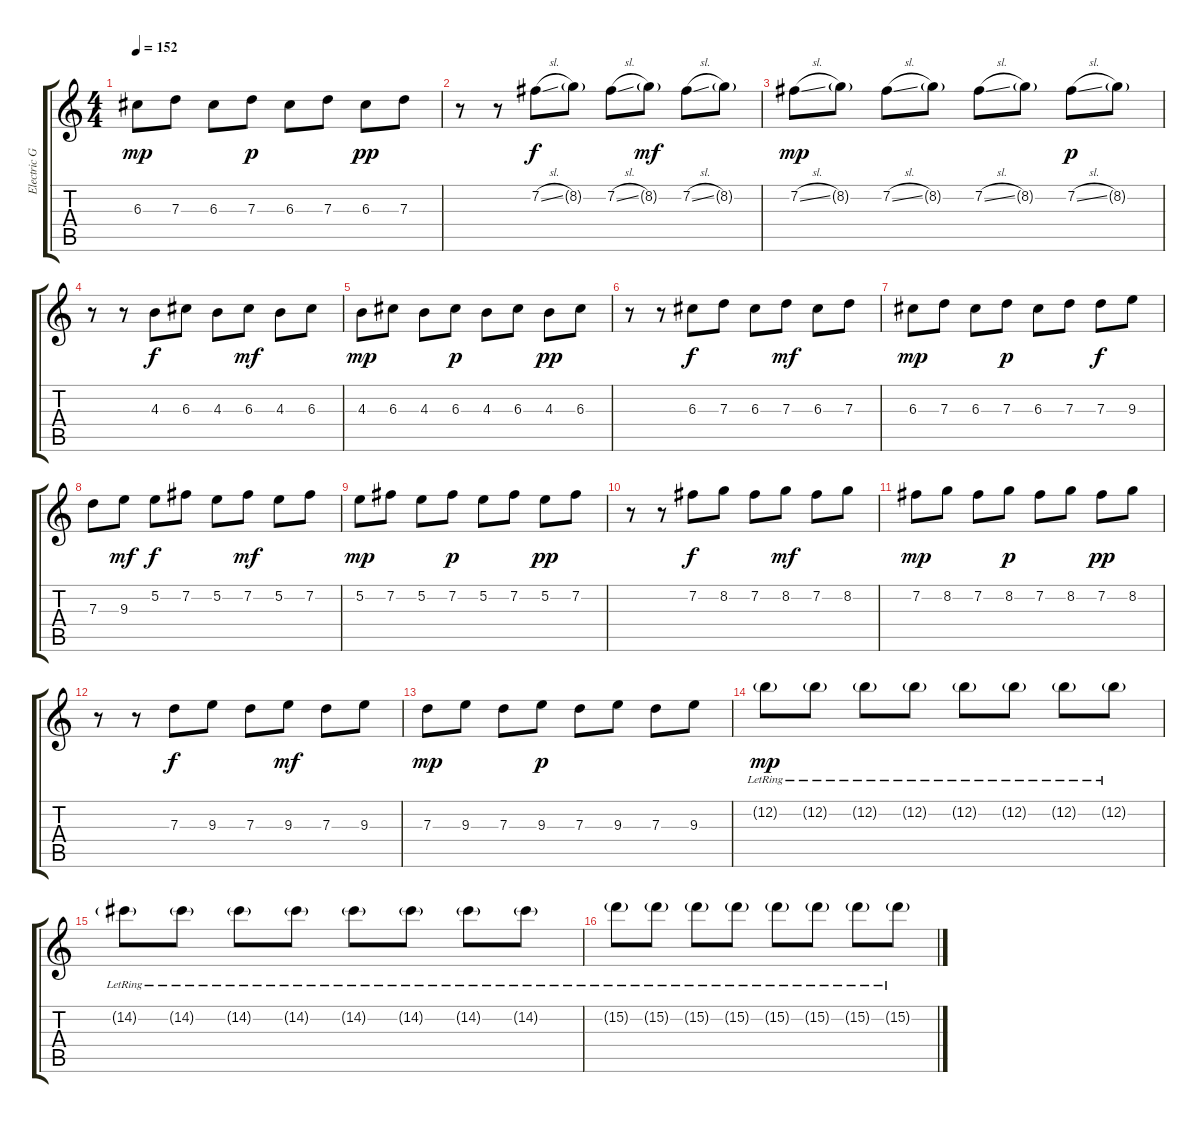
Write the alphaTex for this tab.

\track ("Electric Guitar (Delay)" "Electric G") {instrument electricguitarclean}
\staff {score tabs}
\tuning (E4 B3 G3 D3 A2 E2) {hide}
\ts (4 4)
\tempo 152
\clef g2
\ks c
6.3.8{dy mp} 7.3.8 6.3.8 7.3.8{dy p} 6.3.8 7.3.8 6.3.8{dy pp} 7.3.8 |
r.8 r.8 7.2{sl}.8{dy f} 8.2{g}.8 7.2{sl}.8 8.2{g}.8{dy mf} 7.2{sl}.8 8.2{g}.8 |
7.2{sl}.8{dy mp} 8.2{g}.8 7.2{sl}.8 8.2{g}.8 7.2{sl}.8 8.2{g}.8 7.2{sl}.8{dy p} 8.2{g}.8 |
r.8 r.8 4.3.8{dy f} 6.3.8 4.3.8 6.3.8{dy mf} 4.3.8 6.3.8 |
4.3.8{dy mp} 6.3.8 4.3.8 6.3.8{dy p} 4.3.8 6.3.8 4.3.8{dy pp} 6.3.8 |
r.8 r.8 6.3.8{dy f} 7.3.8 6.3.8 7.3.8{dy mf} 6.3.8 7.3.8 |
6.3.8{dy mp} 7.3.8 6.3.8 7.3.8{dy p} 6.3.8 7.3.8 7.3.8{dy f} 9.3.8 |
7.3.8 9.3.8{dy mf} 5.2.8{dy f} 7.2.8 5.2.8 7.2.8{dy mf} 5.2.8 7.2.8 |
5.2.8{dy mp} 7.2.8 5.2.8 7.2.8{dy p} 5.2.8 7.2.8 5.2.8{dy pp} 7.2.8 |
r.8 r.8 7.2.8{dy f} 8.2.8 7.2.8 8.2.8{dy mf} 7.2.8 8.2.8 |
7.2.8{dy mp} 8.2.8 7.2.8 8.2.8{dy p} 7.2.8 8.2.8 7.2.8{dy pp} 8.2.8 |
r.8 r.8 7.3.8{dy f} 9.3.8 7.3.8 9.3.8{dy mf} 7.3.8 9.3.8 |
7.3.8{dy mp} 9.3.8 7.3.8 9.3.8{dy p} 7.3.8 9.3.8 7.3.8 9.3.8 |
12.2{g lr}.8{dy mp} 12.2{g lr}.8 12.2{g lr}.8 12.2{g lr}.8 12.2{g lr}.8 12.2{g lr}.8 12.2{g lr}.8 12.2{g lr}.8 |
14.2{g lr}.8 14.2{g lr}.8 14.2{g lr}.8 14.2{g lr}.8 14.2{g lr}.8 14.2{g lr}.8 14.2{g lr}.8 14.2{g lr}.8 |
15.2{g lr}.8 15.2{g lr}.8 15.2{g lr}.8 15.2{g lr}.8 15.2{g lr}.8 15.2{g lr}.8 15.2{g lr}.8 15.2{g lr}.8
